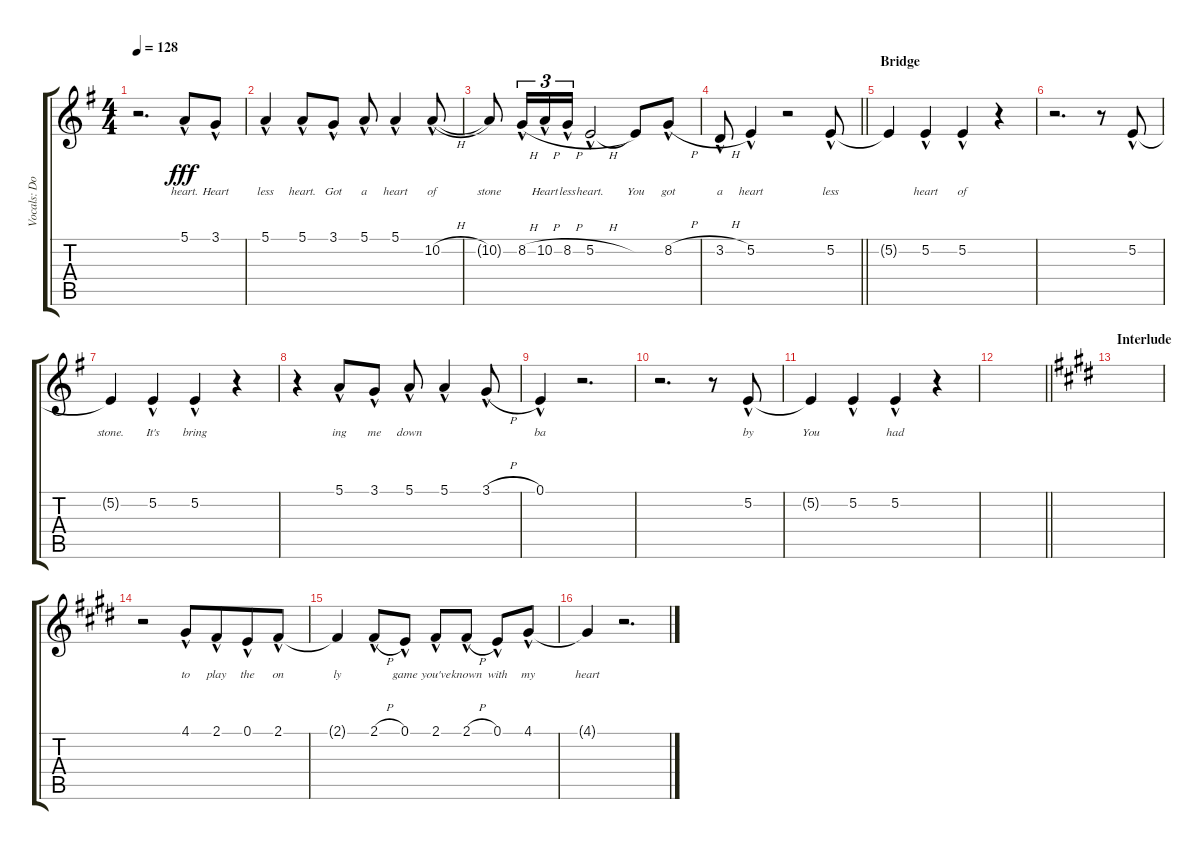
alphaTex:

\track ("Vocals: Don" "Vocals: Do") {instrument lead2sawtooth}
\staff {score tabs}
\tuning (E4 B3 G3 D3 A2 E2) {hide}
\ts (4 4)
\tempo 128
\clef g2
\ks g
r.2{d dy fff} 5.1{hac}.8{lyrics (0 "heart.") lyrics (1 "") lyrics (2 "") lyrics (3 "") lyrics (4 "")} 3.1{hac}.8{lyrics (0 "Heart") lyrics (1 "") lyrics (2 "") lyrics (3 "") lyrics (4 "")} |
5.1{hac}.4{lyrics (0 "less") lyrics (1 "") lyrics (2 "") lyrics (3 "") lyrics (4 "")} 5.1{hac}.8{lyrics (0 "heart.") lyrics (1 "") lyrics (2 "") lyrics (3 "") lyrics (4 "")} 3.1{hac}.8{lyrics (0 "Got") lyrics (1 "") lyrics (2 "") lyrics (3 "") lyrics (4 "")} 5.1{hac}.8{lyrics (0 "a") lyrics (1 "") lyrics (2 "") lyrics (3 "") lyrics (4 "")} 5.1{hac}.4{lyrics (0 "heart") lyrics (1 "") lyrics (2 "") lyrics (3 "") lyrics (4 "")} 10.2{h hac}.8{lyrics (0 "of") lyrics (1 "") lyrics (2 "") lyrics (3 "") lyrics (4 "")} |
10.2{t}.8{lyrics (0 "stone") lyrics (1 "") lyrics (2 "") lyrics (3 "") lyrics (4 "")} 8.2{h hac}.16{tu (3 2) lyrics (0 "") lyrics (1 "") lyrics (2 "") lyrics (3 "") lyrics (4 "")} 10.2{h hac}.16{tu (3 2) lyrics (0 "Heart") lyrics (1 "") lyrics (2 "") lyrics (3 "") lyrics (4 "")} 8.2{h hac}.16{tu (3 2) lyrics (0 "less") lyrics (1 "") lyrics (2 "") lyrics (3 "") lyrics (4 "")} 5.2{h hac}.2{lyrics (0 "heart.") lyrics (1 "") lyrics (2 "") lyrics (3 "") lyrics (4 "")} 5.2{t}.8{lyrics (0 "You") lyrics (1 "") lyrics (2 "") lyrics (3 "") lyrics (4 "")} 8.2{h hac}.8{lyrics (0 "got") lyrics (1 "") lyrics (2 "") lyrics (3 "") lyrics (4 "")} |
\barLineRight lightlight
3.2{h hac}.8{lyrics (0 "a") lyrics (1 "") lyrics (2 "") lyrics (3 "") lyrics (4 "")} 5.2{hac}.4{lyrics (0 "heart") lyrics (1 "") lyrics (2 "") lyrics (3 "") lyrics (4 "")} r.2 5.2{hac}.8{lyrics (0 "less") lyrics (1 "") lyrics (2 "") lyrics (3 "") lyrics (4 "")} |
\section ("" "Bridge")
5.2{t}.4{lyrics (0 "") lyrics (1 "") lyrics (2 "") lyrics (3 "") lyrics (4 "")} 5.2{hac}.4{lyrics (0 "heart") lyrics (1 "") lyrics (2 "") lyrics (3 "") lyrics (4 "")} 5.2{hac}.4{lyrics (0 "of") lyrics (1 "") lyrics (2 "") lyrics (3 "") lyrics (4 "")} r.4 |
r.2{d} r.8 5.2{hac}.8{lyrics (0 "") lyrics (1 "") lyrics (2 "") lyrics (3 "") lyrics (4 "")} |
5.2{t}.4{lyrics (0 "stone.") lyrics (1 "") lyrics (2 "") lyrics (3 "") lyrics (4 "")} 5.2{hac}.4{lyrics (0 "It's") lyrics (1 "") lyrics (2 "") lyrics (3 "") lyrics (4 "")} 5.2{hac}.4{lyrics (0 "bring") lyrics (1 "") lyrics (2 "") lyrics (3 "") lyrics (4 "")} r.4 |
r.4 5.1{hac}.8{lyrics (0 "ing") lyrics (1 "") lyrics (2 "") lyrics (3 "") lyrics (4 "")} 3.1{hac}.8{lyrics (0 "me") lyrics (1 "") lyrics (2 "") lyrics (3 "") lyrics (4 "")} 5.1{hac}.8{lyrics (0 "down") lyrics (1 "") lyrics (2 "") lyrics (3 "") lyrics (4 "")} 5.1{hac}.4{lyrics (0 "") lyrics (1 "") lyrics (2 "") lyrics (3 "") lyrics (4 "")} 3.1{h hac}.8{lyrics (0 "") lyrics (1 "") lyrics (2 "") lyrics (3 "") lyrics (4 "")} |
0.1{hac}.4{lyrics (0 "ba") lyrics (1 "") lyrics (2 "") lyrics (3 "") lyrics (4 "")} r.2{d} |
r.2{d} r.8 5.2{hac}.8{lyrics (0 "by") lyrics (1 "") lyrics (2 "") lyrics (3 "") lyrics (4 "")} |
5.2{t}.4{lyrics (0 "You") lyrics (1 "") lyrics (2 "") lyrics (3 "") lyrics (4 "")} 5.2{hac}.4{lyrics (0 "") lyrics (1 "") lyrics (2 "") lyrics (3 "") lyrics (4 "")} 5.2{hac}.4{lyrics (0 "had") lyrics (1 "") lyrics (2 "") lyrics (3 "") lyrics (4 "")} r.4 |
\barLineRight lightlight
|
\section ("" "Interlude")
\ks e
|
r.2 4.1{hac}.8{lyrics (0 "to") lyrics (1 "") lyrics (2 "") lyrics (3 "") lyrics (4 "")} 2.1{hac}.8{lyrics (0 "play") lyrics (1 "") lyrics (2 "") lyrics (3 "") lyrics (4 "") beam merge} 0.1{hac}.8{lyrics (0 "the") lyrics (1 "") lyrics (2 "") lyrics (3 "") lyrics (4 "")} 2.1{hac}.8{lyrics (0 "on") lyrics (1 "") lyrics (2 "") lyrics (3 "") lyrics (4 "")} |
2.1{t}.4{lyrics (0 "ly") lyrics (1 "") lyrics (2 "") lyrics (3 "") lyrics (4 "")} 2.1{h hac}.8{lyrics (0 "") lyrics (1 "") lyrics (2 "") lyrics (3 "") lyrics (4 "")} 0.1{hac}.8{lyrics (0 "game") lyrics (1 "") lyrics (2 "") lyrics (3 "") lyrics (4 "")} 2.1{hac}.8{lyrics (0 "you've") lyrics (1 "") lyrics (2 "") lyrics (3 "") lyrics (4 "")} 2.1{h hac}.8{lyrics (0 "known") lyrics (1 "") lyrics (2 "") lyrics (3 "") lyrics (4 "")} 0.1{hac}.8{lyrics (0 "with") lyrics (1 "") lyrics (2 "") lyrics (3 "") lyrics (4 "")} 4.1{hac}.8{lyrics (0 "my") lyrics (1 "") lyrics (2 "") lyrics (3 "") lyrics (4 "")} |
4.1{t}.4{lyrics (0 "heart") lyrics (1 "") lyrics (2 "") lyrics (3 "") lyrics (4 "")} r.2{d}
